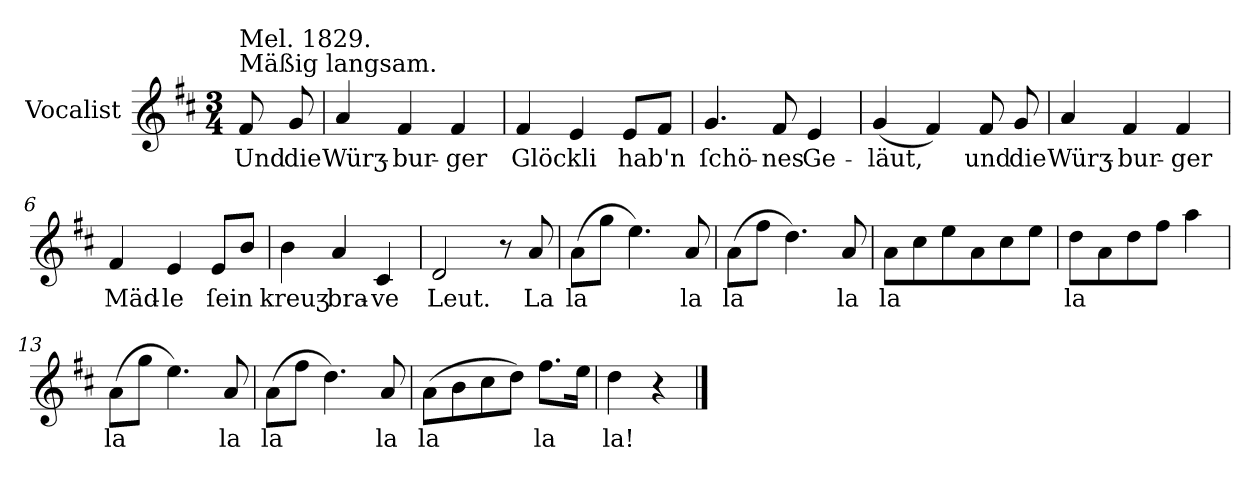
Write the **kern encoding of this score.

**kern	**text
*part1	*part1
*staff1	*staff1
*I"Vocalist	*
*k[f#c#]	*
*D:	*
*M3/4	*
=	=
!LO:TX:a:t=Mäßig langsam.	!
!LO:TX:a:t=Mel. 1829.	!
8f#	Und
8g	die
=1	=1
4a	Würʒ-
4f#	-bur-
4f#	-ger
=2	=2
4f#	Glöckli
4e	.
8eL	hab'n
8f#J	.
=3	=3
4.g	ſchö-
8f#	-nes
4e	Ge-
=4	=4
(4g	-läut,
4f#)	.
8f#	und
8g	die
=5	=5
4a	Würʒ-
4f#	-bur-
4f#	-ger
=6	=6
4f#	Mäd-
4e	-le
8eL	ſein
8bJ	.
=7	=7
4b	kreuʒ-
4a	-bra-
4c#	-ve
=8	=8
2d	Leut.
8r	.
8a	La
=9	=9
(8aL	la
8ggJ	.
4.ee)	.
8a	la
=10	=10
(8aL	la
8ff#J	.
4.dd)	.
8a	la
=11	=11
8aL	la
8cc#	.
8ee	.
8a	.
8cc#	.
8eeJ	.
=12	=12
8ddL	la
8a	.
8dd	.
8ff#J	.
4aa	.
=13	=13
(8aL	la
8ggJ	.
4.ee)	.
8a	la
=14	=14
(8aL	la
8ff#J	.
4.dd)	.
8a	la
=15	=15
(8aL	la
8b	.
8cc#	.
8ddJ)	.
8.ff#L	la
16eeJk	.
=16	=16
4dd	la!
4r	.
==	==
*-	*-
